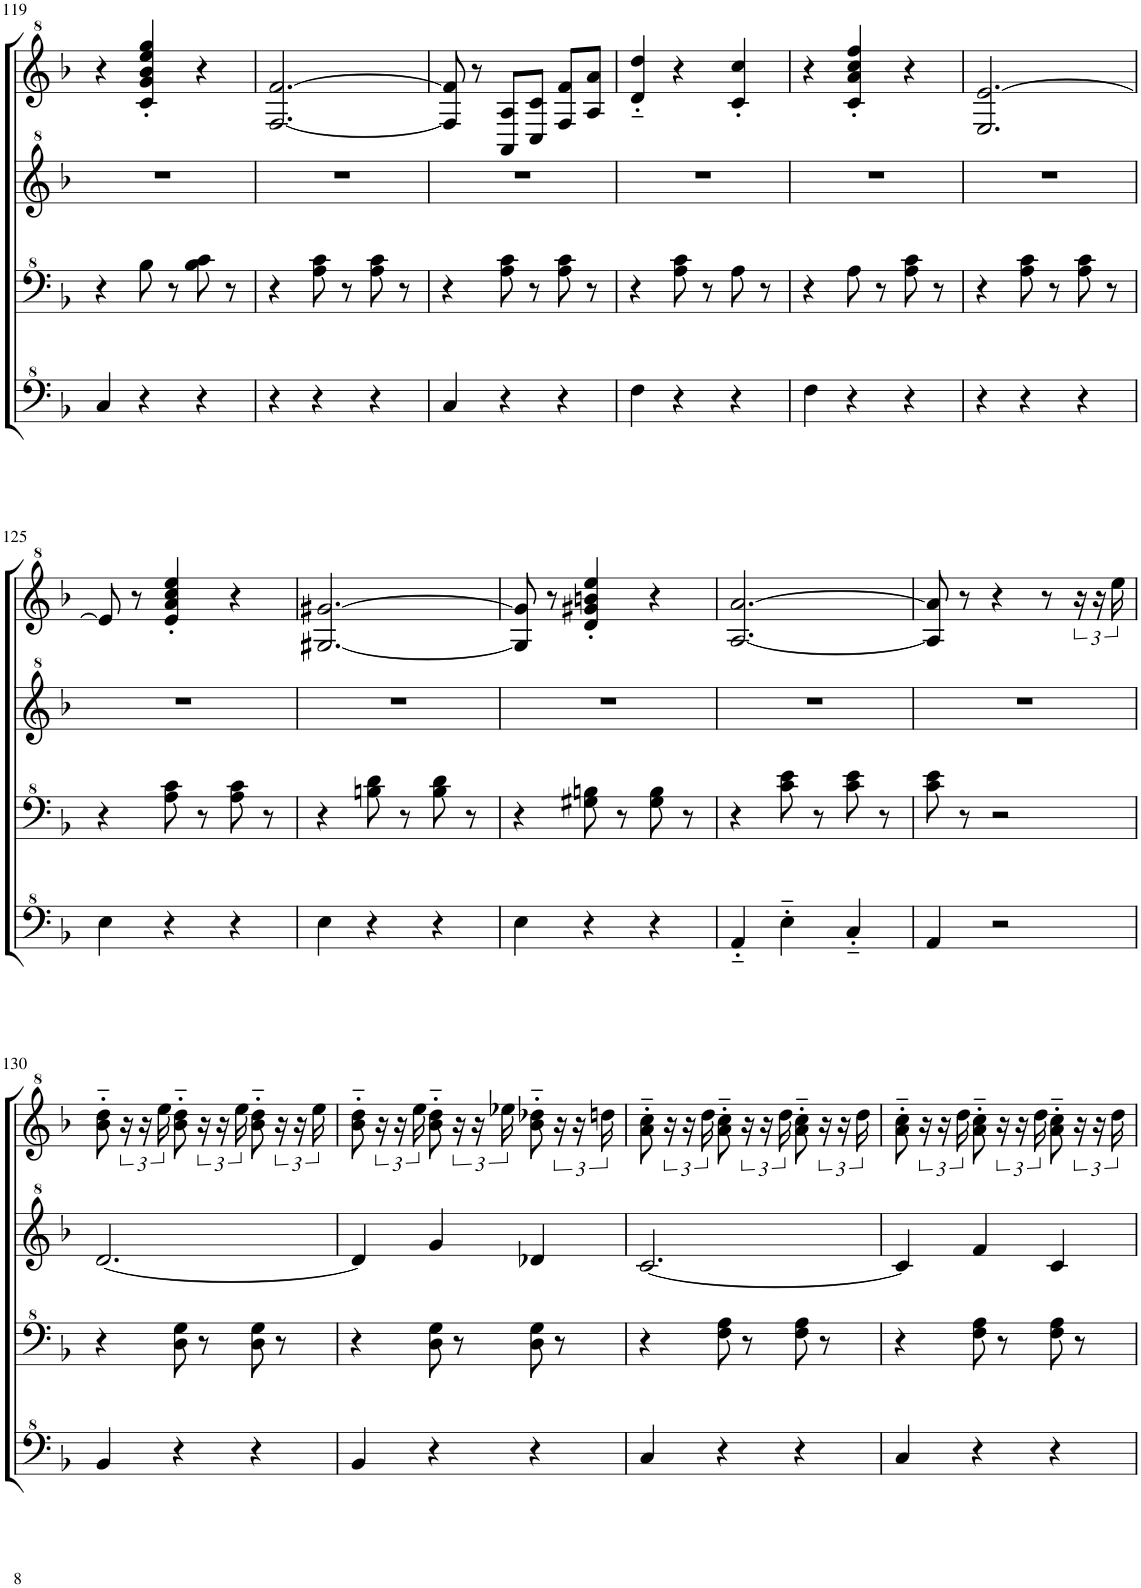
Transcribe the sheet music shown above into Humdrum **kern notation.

**kern	**kern	**kern	**kern
*part1	*part1	*part1	*part1
*staff4	*staff3	*staff2	*staff1
*I"Model III	*	*	*
!!LO:PB:g=z
*clefF^4	*clefF^4	*clefG^2	*clefG^2
*k[b-]	*k[b-]	*k[b-]	*k[b-]
*M3/4	*M3/4	*M3/4	*M3/4
=119	=119	=119	=119
4c/	4r	2.r	4r
4r	8b-\	.	4cc/' 4gg/' 4bb-/' 4eee/' 4ggg/'
.	8r	.	.
4r	8b-\ 8cc\	.	4r
.	8r	.	.
=120	=120	=120	=120
4r	4r	2.r	[2.f/ [2.ff/
4r	8a\ 8cc\	.	.
.	8r	.	.
4r	8a\ 8cc\	.	.
.	8r	.	.
=121	=121	=121	=121
4c/	4r	2.r	8f/] 8ff/]
.	.	.	8r
4r	8a\ 8cc\	.	8A/ 8a/L
.	8r	.	8c/ 8cc/J
4r	8a\ 8cc\	.	8f/ 8ff/L
.	8r	.	8a/ 8aa/J
=122	=122	=122	=122
4f\	4r	2.r	4dd/'~ 4ddd/'~
4r	8a\ 8cc\	.	4r
.	8r	.	.
4r	8a\	.	4cc/' 4ccc/'
.	8r	.	.
=123	=123	=123	=123
4f\	4r	2.r	4r
4r	8a\	.	4cc/' 4aa/' 4ccc/' 4fff/'
.	8r	.	.
4r	8a\ 8cc\	.	4r
.	8r	.	.
=124	=124	=124	=124
4r	4r	2.r	2.e/ [2.ee/
4r	8a\ 8cc\	.	.
.	8r	.	.
4r	8a\ 8cc\	.	.
.	8r	.	.
!!LO:LB:g=z
=125	=125	=125	=125
4e\	4r	2.r	8ee/]
.	.	.	8r
4r	8a\ 8cc\	.	4ee/' 4aa/' 4ccc/' 4eee/'
.	8r	.	.
4r	8a\ 8cc\	.	4r
.	8r	.	.
=126	=126	=126	=126
4e\	4r	2.r	[2.g#X/ [2.gg#X/
4r	8bn\ 8dd\	.	.
.	8r	.	.
4r	8b\ 8dd\	.	.
.	8r	.	.
=127	=127	=127	=127
4e\	4r	2.r	8g#/] 8gg#/]
.	.	.	8r
4r	8g#X\ 8bn\	.	4dd/' 4gg#X/' 4bbn/' 4eee/'
.	8r	.	.
4r	8g#\ 8b\	.	4r
.	8r	.	.
=128	=128	=128	=128
4A'~/	4r	2.r	[2.a/ [2.aa/
4e'~\	8cc\ 8ee\	.	.
.	8r	.	.
4c'~/	8cc\ 8ee\	.	.
.	8r	.	.
=129	=129	=129	=129
4A/	8cc\ 8ee\	2.r	8a/] 8aa/]
.	8r	.	8r
2r	2r	.	4r
.	.	.	8r
.	.	.	24r
.	.	.	24r
.	.	.	24eee\
!!LO:LB:g=z
=130	=130	=130	=130
4B-/	4r	[2.dd/	8bb-\'~ 8ddd\'~
.	.	.	24r
.	.	.	24r
.	.	.	24eee\
4r	8d\ 8g\	.	8bb-\'~ 8ddd\'~
.	8r	.	24r
.	.	.	24r
.	.	.	24eee\
4r	8d\ 8g\	.	8bb-\'~ 8ddd\'~
.	8r	.	24r
.	.	.	24r
.	.	.	24eee\
=131	=131	=131	=131
4B-/	4r	4dd/]	8bb-\'~ 8ddd\'~
.	.	.	24r
.	.	.	24r
.	.	.	24eee\
4r	8d\ 8g\	4gg/	8bb-\'~ 8ddd\'~
.	8r	.	24r
.	.	.	24r
.	.	.	24eee-X\
4r	8d\ 8g\	4dd-X/	8bb-\'~ 8ddd-X\'~
.	8r	.	24r
.	.	.	24r
.	.	.	24dddn\
=132	=132	=132	=132
4c/	4r	[2.cc/	8aa\'~ 8ccc\'~
.	.	.	24r
.	.	.	24r
.	.	.	24ddd\
4r	8f\ 8a\	.	8aa\'~ 8ccc\'~
.	8r	.	24r
.	.	.	24r
.	.	.	24ddd\
4r	8f\ 8a\	.	8aa\'~ 8ccc\'~
.	8r	.	24r
.	.	.	24r
.	.	.	24ddd\
=133	=133	=133	=133
4c/	4r	4cc/]	8aa\'~ 8ccc\'~
.	.	.	24r
.	.	.	24r
.	.	.	24ddd\
4r	8f\ 8a\	4ff/	8aa\'~ 8ccc\'~
.	8r	.	24r
.	.	.	24r
.	.	.	24ddd\
4r	8f\ 8a\	4cc/	8aa\'~ 8ccc\'~
.	8r	.	24r
.	.	.	24r
.	.	.	24ddd\
=	=	=	=
*-	*-	*-	*-
